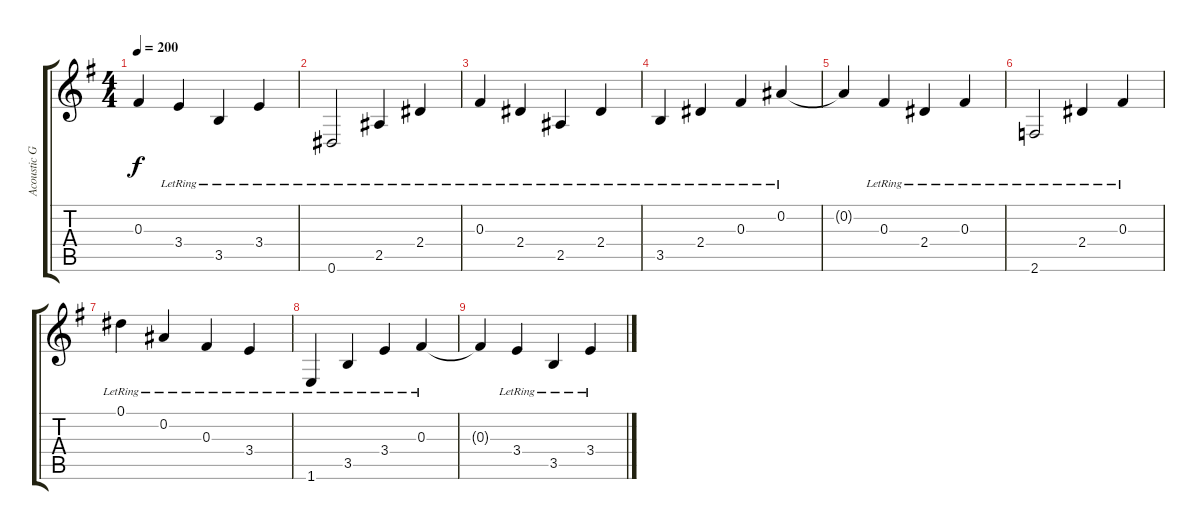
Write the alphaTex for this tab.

\track ("Acoustic Guitar" "Acoustic G") {instrument acousticguitarsteel}
\staff {score tabs}
\tuning (Eb4 Bb3 Gb3 Db3 Ab2 Eb2) {hide}
\ts (4 4)
\tempo 200
\clef g2
\ks g
0.3{t}.4{dy f} 3.4{lr}.4 3.5{lr}.4 3.4{lr}.4 |
0.6{lr}.2 2.5{lr}.4 2.4{lr}.4 |
0.3{lr}.4 2.4{lr}.4 2.5{lr}.4 2.4{lr}.4 |
3.5{lr}.4 2.4{lr}.4 0.3{lr}.4 0.2{lr}.4 |
0.2{t}.4 0.3{lr}.4 2.4{lr}.4 0.3{lr}.4 |
2.6{lr}.2 2.4{lr}.4 0.3{lr}.4 |
0.1{lr}.4 0.2{lr}.4 0.3{lr}.4 3.4{lr}.4 |
1.6{lr}.4 3.5{lr}.4 3.4{lr}.4 0.3{lr}.4 |
0.3{t}.4 3.4{lr}.4 3.5{lr}.4 3.4{lr}.4
